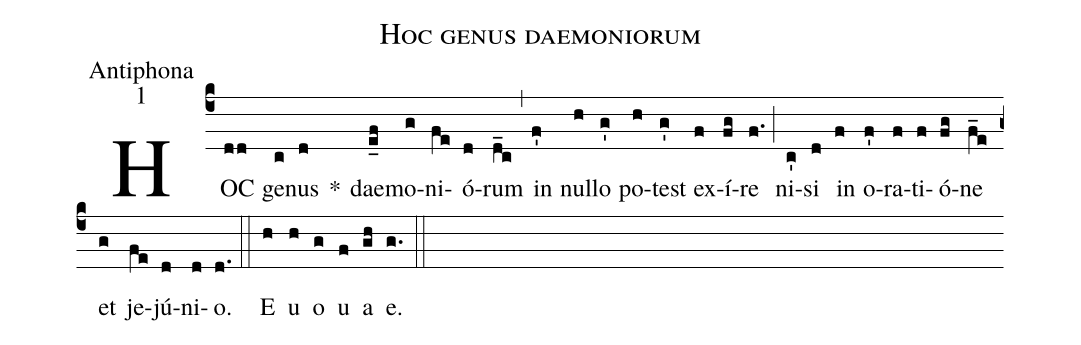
name:Hoc genus daemoniorum;
office-part:Antiphona;
mode:1;
%%
(c4) HOC(dd) ge(c)nus(d) *() dae(e_f)mo(g)ni(fe)ó(d)rum(d_c) (,) in(f') nul(h)lo(g') po(h)test(g') ex(f)í(fg)re(f.) (;) ni(c')si(d) in(f) o(f')ra(f)ti(f)ó(fg)ne(f_e) et(g) je(fe)jú(d)ni(d)o.(d.) (::) <eu>E(h) u(h) o(g) u(f) a(gh) e.</eu>(g.) (::)
